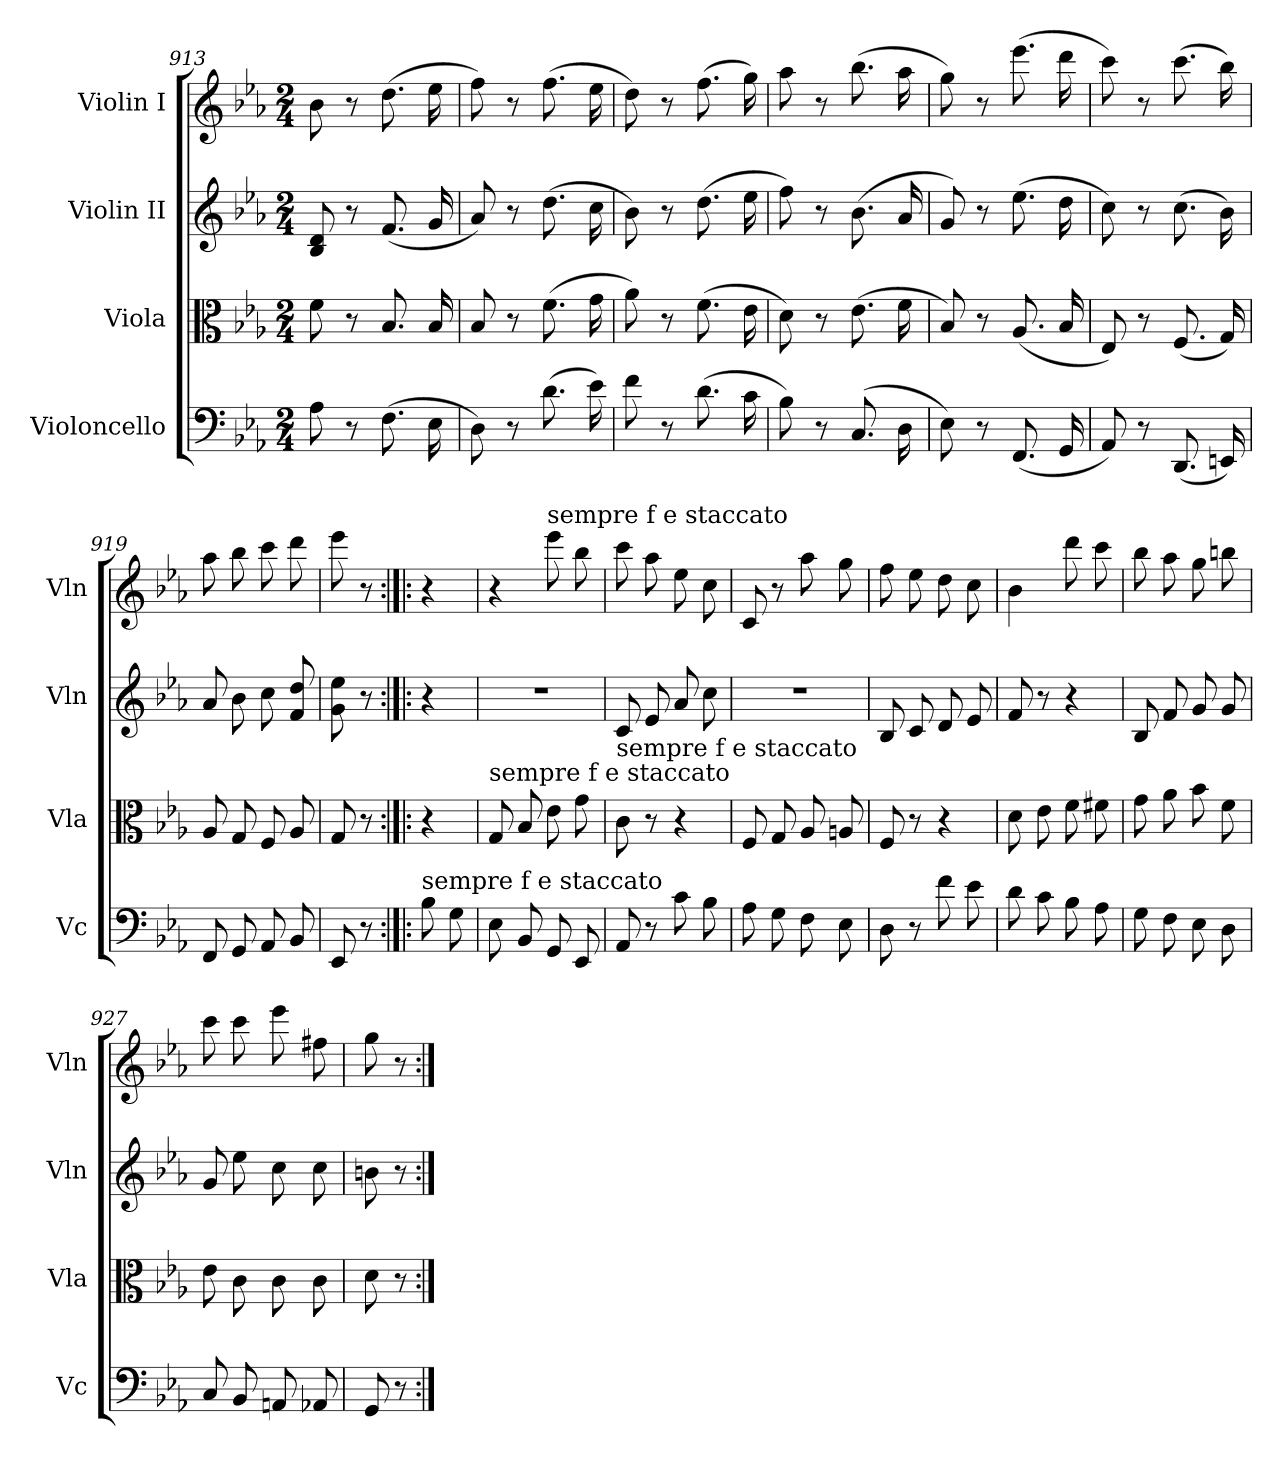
**kern	**kern	**kern	**kern
*part4	*part3	*part2	*part1
*staff4	*staff3	*staff2	*staff1
*I"Violoncello	*I"Viola	*I"Violin II	*I"Violin I
*I'Vc	*I'Vla	*I'Vln	*I'Vln
*clefF4	*clefC3	*clefG2	*clefG2
*k[b-e-a-]	*k[b-e-a-]	*k[b-e-a-]	*k[b-e-a-]
*E-:	*E-:	*E-:	*E-:
*M2/4	*M2/4	*M2/4	*M2/4
=913	=913	=913	=913
8A-	8f	8B- 8d	8b-
8r	8r	8r	8r
(8.F	8.B-	(8.f	(8.dd
16E-	16B-	16g	16ee-
=914	=914	=914	=914
8D)	8B-	8a-)	8ff)
8r	8r	8r	8r
(8.d	(8.f	(8.dd	(8.ff
16e-)	16g	16cc	16ee-
=915	=915	=915	=915
8f	8a-)	8b-)	8dd)
8r	8r	8r	8r
(8.d	(8.f	(8.dd	(8.ff
16c	16e-	16ee-	16gg)
=916	=916	=916	=916
8B-)	8d)	8ff)	8aa-
8r	8r	8r	8r
(8.C	(8.e-	(8.b-	(8.bb-
16D	16f	16a-	16aa-
=917	=917	=917	=917
8E-)	8B-)	8g)	8gg)
8r	8r	8r	8r
(8.FF	(8.A-	(8.ee-	(8.eee-
16GG	16B-	16dd	16ddd
=918	=918	=918	=918
8AA-)	8E-)	8cc)	8ccc)
8r	8r	8r	8r
(8.DD	(8.F	(8.cc	(8.ccc
16EEn)	16G)	16b-)	16bb-)
=919	=919	=919	=919
8FF	8A-	8a-	8aa-
8GG	8G	8b-	8bb-
8AA-	8F	8cc	8ccc
8BB-	8A-	8f 8dd	8ddd
=920	=920	=920	=920
8EE-	8G	8g 8ee-	8eee-
8r	8r	8r	8r
=:|!|:	=:|!|:	=:|!|:	=:|!|:
!LO:TX:a:t=sempre f e staccato	!	!	!
8B-	4r	4r	4r
8G	.	.	.
=921	=921	=921	=921
!	!LO:TX:a:t=sempre f e staccato	!	!
8E-	8G	2r	4r
8BB-	8B-	.	.
!	!	!	!LO:TX:a:t=sempre f e staccato
8GG	8e-	.	8eee-
8EE-	8g	.	8bb-
=922	=922	=922	=922
!	!LO:TX:a:t=sempre f e staccato	!	!
8AA-	8c	8c	8ccc
8r	8r	8e-	8aa-
8c	4r	8a-	8ee-
8B-	.	8cc	8cc
=923	=923	=923	=923
8A-	8F	2r	8c
8G	8G	.	8r
8F	8A-	.	8aa-
8E-	8An	.	8gg
=924	=924	=924	=924
8D	8F	8B-	8ff
8r	8r	8c	8ee-
8f	4r	8d	8dd
8e-	.	8e-	8cc
=925	=925	=925	=925
8d	8d	8f	4b-
8c	8e-	8r	.
8B-	8f	4r	8ddd
8A-	8f#X	.	8ccc
=926	=926	=926	=926
8G	8g	8B-	8bb-
8F	8a-	8f	8aa-
8E-	8b-	8g	8gg
8D	8f	8g	8bbn
=927	=927	=927	=927
8C	8e-	8g	8ccc
8BB-	8c	8ee-	8ccc
8AAn	8c	8cc	8eee-
8AA-X	8c	8cc	8ff#X
=928	=928	=928	=928
8GG	8d	8bn	8gg
8r	8r	8r	8r
=:|!	=:|!	=:|!	=:|!
*-	*-	*-	*-
